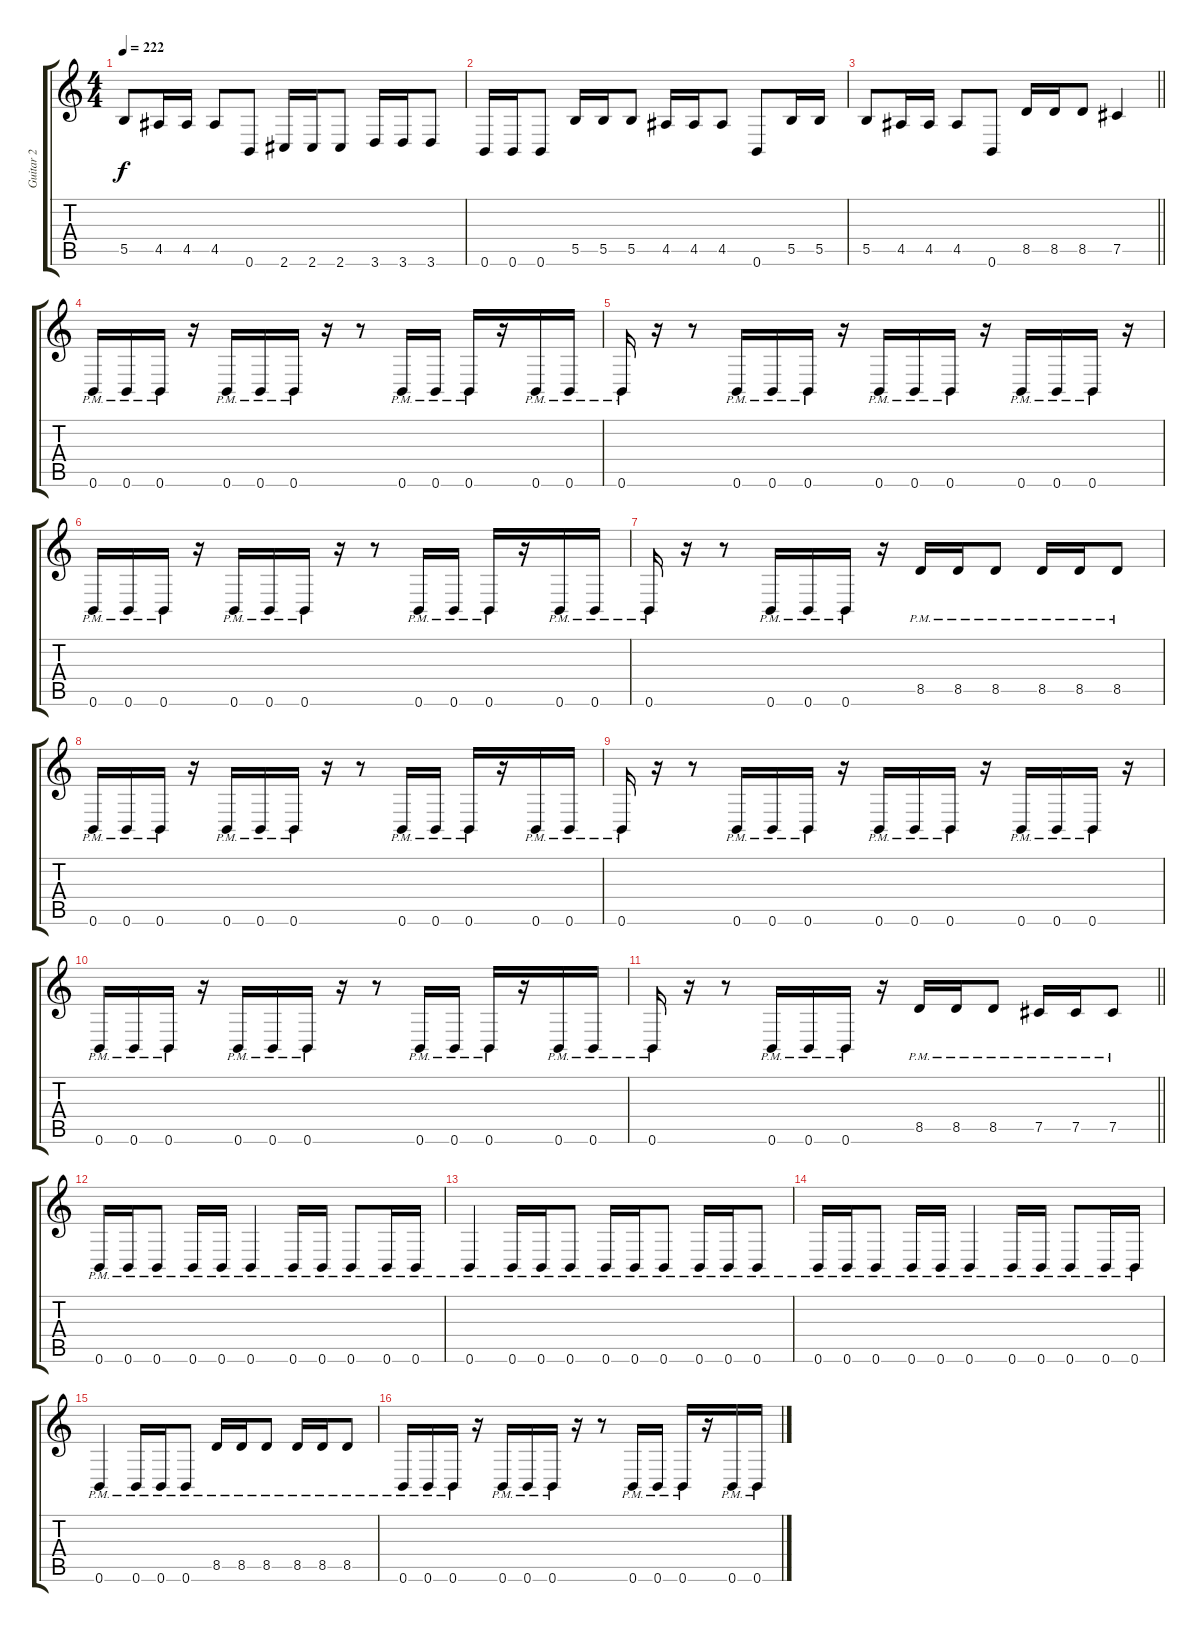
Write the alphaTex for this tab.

\track ("Guitar 2" "Guitar 2") {instrument distortionguitar}
\staff {score tabs}
\tuning (Db4 Ab3 E3 B2 Gb2 B1) {hide}
\ts (4 4)
\tempo 222
\clef g2
\ks c
5.5.8{dy f} 4.5.16 4.5.16 4.5.8 0.6.8 2.6.16 2.6.16 2.6.8 3.6.16 3.6.16 3.6.8 |
0.6.16 0.6.16 0.6.8 5.5.16 5.5.16 5.5.8 4.5.16 4.5.16 4.5.8 0.6.8 5.5.16 5.5.16 |
\barLineRight lightlight
5.5.8 4.5.16 4.5.16 4.5.8 0.6.8 8.5.16 8.5.16 8.5.8 7.5.4 |
\section ("" "")
0.6{pm}.16 0.6{pm}.16 0.6{pm}.16 r.16 0.6{pm}.16 0.6{pm}.16 0.6{pm}.16 r.16 r.8 0.6{pm}.16 0.6{pm}.16 0.6{pm}.16 r.16 0.6{pm}.16 0.6{pm}.16 |
0.6{pm}.16 r.16 r.8 0.6{pm}.16 0.6{pm}.16 0.6{pm}.16 r.16 0.6{pm}.16 0.6{pm}.16 0.6{pm}.16 r.16 0.6{pm}.16 0.6{pm}.16 0.6{pm}.16 r.16 |
0.6{pm}.16 0.6{pm}.16 0.6{pm}.16 r.16 0.6{pm}.16 0.6{pm}.16 0.6{pm}.16 r.16 r.8 0.6{pm}.16 0.6{pm}.16 0.6{pm}.16 r.16 0.6{pm}.16 0.6{pm}.16 |
0.6{pm}.16 r.16 r.8 0.6{pm}.16 0.6{pm}.16 0.6{pm}.16 r.16 8.5{pm}.16 8.5{pm}.16 8.5{pm}.8 8.5{pm}.16 8.5{pm}.16 8.5{pm}.8 |
0.6{pm}.16 0.6{pm}.16 0.6{pm}.16 r.16 0.6{pm}.16 0.6{pm}.16 0.6{pm}.16 r.16 r.8 0.6{pm}.16 0.6{pm}.16 0.6{pm}.16 r.16 0.6{pm}.16 0.6{pm}.16 |
0.6{pm}.16 r.16 r.8 0.6{pm}.16 0.6{pm}.16 0.6{pm}.16 r.16 0.6{pm}.16 0.6{pm}.16 0.6{pm}.16 r.16 0.6{pm}.16 0.6{pm}.16 0.6{pm}.16 r.16 |
0.6{pm}.16 0.6{pm}.16 0.6{pm}.16 r.16 0.6{pm}.16 0.6{pm}.16 0.6{pm}.16 r.16 r.8 0.6{pm}.16 0.6{pm}.16 0.6{pm}.16 r.16 0.6{pm}.16 0.6{pm}.16 |
\barLineRight lightlight
0.6{pm}.16 r.16 r.8 0.6{pm}.16 0.6{pm}.16 0.6{pm}.16 r.16 8.5{pm}.16 8.5{pm}.16 8.5{pm}.8 7.5{pm}.16 7.5{pm}.16 7.5{pm}.8 |
0.6{pm}.16 0.6{pm}.16 0.6{pm}.8 0.6{pm}.16 0.6{pm}.16 0.6{pm}.4 0.6{pm}.16 0.6{pm}.16 0.6{pm}.8 0.6{pm}.16 0.6{pm}.16 |
0.6{pm}.4 0.6{pm}.16 0.6{pm}.16 0.6{pm}.8 0.6{pm}.16 0.6{pm}.16 0.6{pm}.8 0.6{pm}.16 0.6{pm}.16 0.6{pm}.8 |
0.6{pm}.16 0.6{pm}.16 0.6{pm}.8 0.6{pm}.16 0.6{pm}.16 0.6{pm}.4 0.6{pm}.16 0.6{pm}.16 0.6{pm}.8 0.6{pm}.16 0.6{pm}.16 |
0.6{pm}.4 0.6{pm}.16 0.6{pm}.16 0.6{pm}.8 8.5{pm}.16 8.5{pm}.16 8.5{pm}.8 8.5{pm}.16 8.5{pm}.16 8.5{pm}.8 |
0.6{pm}.16 0.6{pm}.16 0.6{pm}.16 r.16 0.6{pm}.16 0.6{pm}.16 0.6{pm}.16 r.16 r.8 0.6{pm}.16 0.6{pm}.16 0.6{pm}.16 r.16 0.6{pm}.16 0.6{pm}.16
